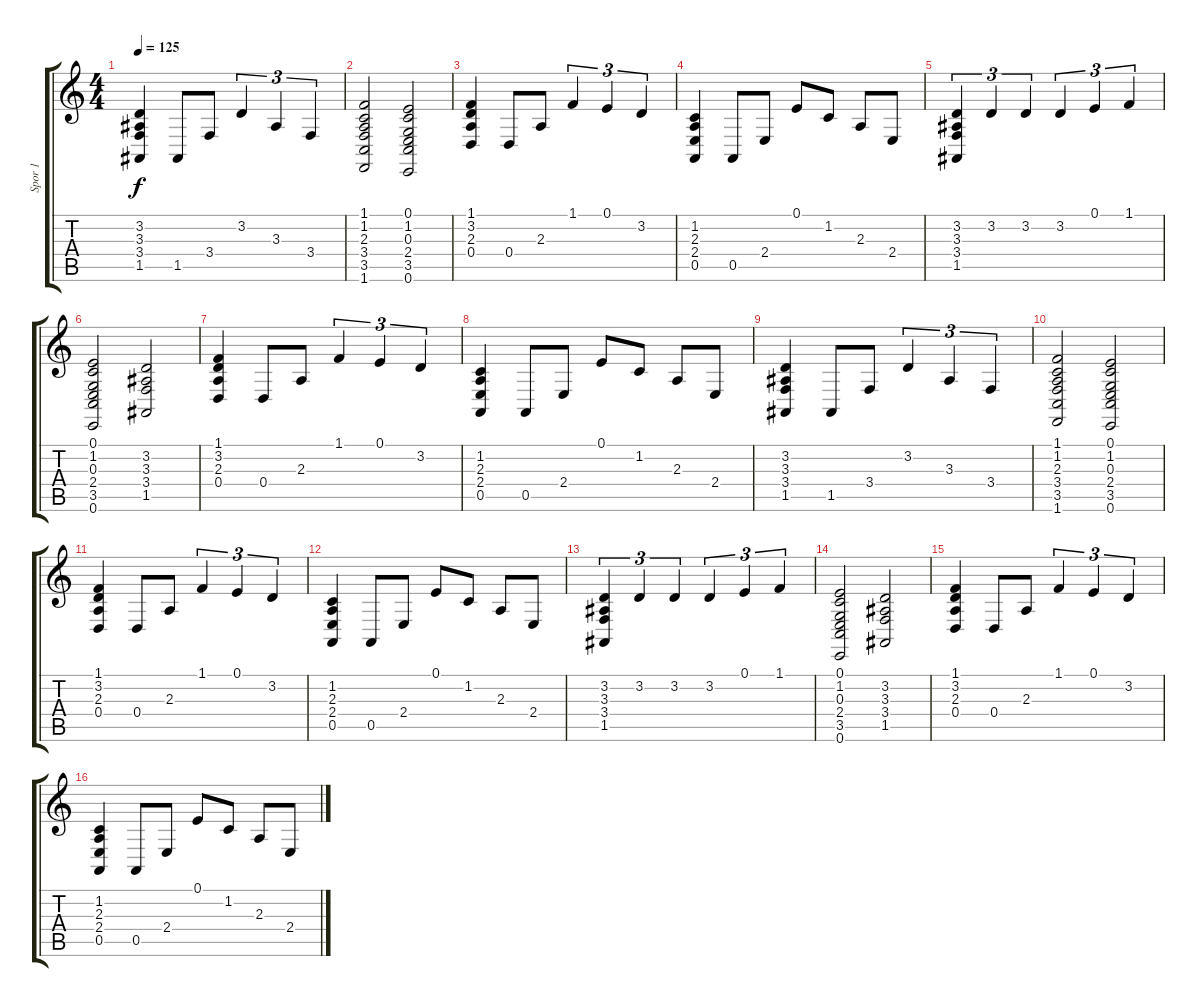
\track ("Spor 1" "Spor 1") {instrument brightacousticpiano}
\staff {score tabs}
\tuning (E4 B3 G3 D3 A2 E2) {hide}
\ts (4 4)
\tempo 125
\clef g2
\ks c
(3.2 3.3 3.4 1.5).4{dy f} 1.5.8 3.4.8 3.2.4{tu (3 2)} 3.3.4{tu (3 2)} 3.4.4{tu (3 2)} |
(1.1 1.2 2.3 3.4 3.5 1.6).2 (0.1 1.2 0.3 2.4 3.5 0.6).2 |
(1.1 3.2 2.3 0.4).4 0.4.8 2.3.8 1.1.4{tu (3 2)} 0.1.4{tu (3 2)} 3.2.4{tu (3 2)} |
(1.2 2.3 2.4 0.5).4 0.5.8 2.4.8 0.1.8 1.2.8 2.3.8 2.4.8 |
(3.2 3.3 3.4 1.5).4{tu (3 2)} 3.2.4{tu (3 2)} 3.2.4{tu (3 2)} 3.2.4{tu (3 2)} 0.1.4{tu (3 2)} 1.1.4{tu (3 2)} |
(0.1 1.2 0.3 2.4 3.5 0.6).2 (3.2 3.3 3.4 1.5).2 |
(1.1 3.2 2.3 0.4).4{volume 11} 0.4.8 2.3.8 1.1.4{tu (3 2)} 0.1.4{tu (3 2)} 3.2.4{tu (3 2)} |
(1.2 2.3 2.4 0.5).4 0.5.8 2.4.8 0.1.8 1.2.8 2.3.8 2.4.8 |
(3.2 3.3 3.4 1.5).4 1.5.8 3.4.8 3.2.4{tu (3 2)} 3.3.4{tu (3 2)} 3.4.4{tu (3 2)} |
(1.1 1.2 2.3 3.4 3.5 1.6).2 (0.1 1.2 0.3 2.4 3.5 0.6).2 |
(1.1 3.2 2.3 0.4).4{volume 9} 0.4.8 2.3.8 1.1.4{tu (3 2)} 0.1.4{tu (3 2)} 3.2.4{tu (3 2)} |
(1.2 2.3 2.4 0.5).4 0.5.8 2.4.8 0.1.8 1.2.8 2.3.8 2.4.8 |
(3.2 3.3 3.4 1.5).4{tu (3 2)} 3.2.4{tu (3 2)} 3.2.4{tu (3 2)} 3.2.4{tu (3 2)} 0.1.4{tu (3 2)} 1.1.4{tu (3 2)} |
(0.1 1.2 0.3 2.4 3.5 0.6).2 (3.2 3.3 3.4 1.5).2 |
(1.1 3.2 2.3 0.4).4{volume 7} 0.4.8 2.3.8 1.1.4{tu (3 2)} 0.1.4{tu (3 2)} 3.2.4{tu (3 2)} |
(1.2 2.3 2.4 0.5).4 0.5.8 2.4.8 0.1.8 1.2.8 2.3.8 2.4.8
